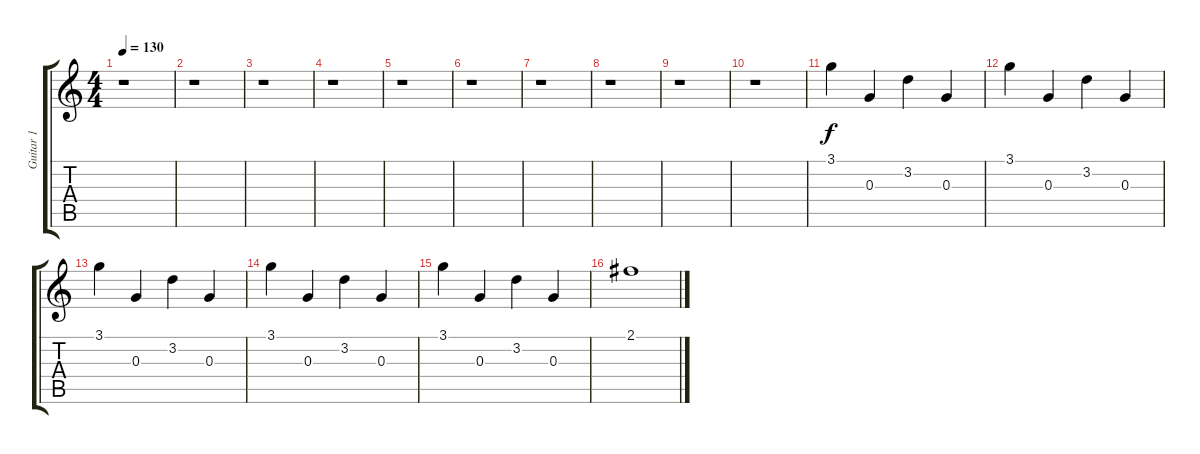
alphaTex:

\track ("Guitar 1" "Guitar 1") {instrument distortionguitar}
\staff {score tabs}
\tuning (E4 B3 G3 D3 A2 E2) {hide}
\ts (4 4)
\tempo 130
\clef g2
\ks c
r.1{dy f} |
r.1 |
r.1 |
r.1 |
r.1 |
r.1 |
r.1 |
r.1 |
r.1 |
r.1 |
3.1.4{balance 14} 0.3.4 3.2.4 0.3.4 |
3.1.4 0.3.4 3.2.4 0.3.4 |
3.1.4 0.3.4 3.2.4 0.3.4 |
3.1.4 0.3.4 3.2.4 0.3.4 |
3.1.4 0.3.4 3.2.4 0.3.4 |
2.1.1
